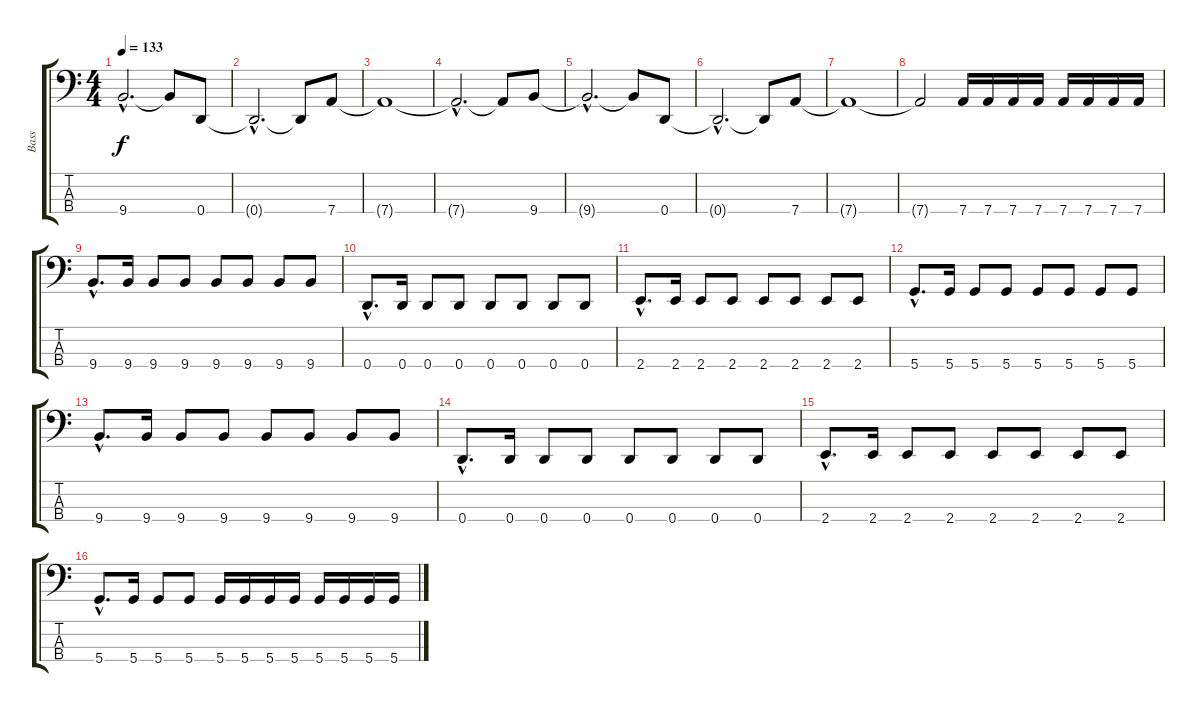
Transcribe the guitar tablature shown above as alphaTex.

\track ("Bass" "Bass") {instrument electricbassfinger}
\staff {score tabs}
\tuning (G2 D2 A1 D1) {hide}
\ts (4 4)
\tempo 133
\clef f4
\ks c
9.4{hac}.2{d dy f} 9.4{t}.8 0.4.8 |
0.4{hac t}.2{d} 0.4{t}.8 7.4.8 |
7.4{t}.1 |
7.4{hac t}.2{d} 7.4{t}.8 9.4.8 |
9.4{hac t}.2{d} 9.4{t}.8 0.4.8 |
0.4{hac t}.2{d} 0.4{t}.8 7.4.8 |
7.4{t}.1 |
7.4{t}.2 7.4.16 7.4.16 7.4.16 7.4.16 7.4.16 7.4.16 7.4.16 7.4.16 |
9.4{hac}.8{d} 9.4.16 9.4.8 9.4.8 9.4.8 9.4.8 9.4.8 9.4.8 |
0.4{hac}.8{d} 0.4.16 0.4.8 0.4.8 0.4.8 0.4.8 0.4.8 0.4.8 |
2.4{hac}.8{d} 2.4.16 2.4.8 2.4.8 2.4.8 2.4.8 2.4.8 2.4.8 |
5.4{hac}.8{d} 5.4.16 5.4.8 5.4.8 5.4.8 5.4.8 5.4.8 5.4.8 |
9.4{hac}.8{d} 9.4.16 9.4.8 9.4.8 9.4.8 9.4.8 9.4.8 9.4.8 |
0.4{hac}.8{d} 0.4.16 0.4.8 0.4.8 0.4.8 0.4.8 0.4.8 0.4.8 |
2.4{hac}.8{d} 2.4.16 2.4.8 2.4.8 2.4.8 2.4.8 2.4.8 2.4.8 |
5.4{hac}.8{d} 5.4.16 5.4.8 5.4.8 5.4.16 5.4.16 5.4.16 5.4.16 5.4.16 5.4.16 5.4.16 5.4.16
